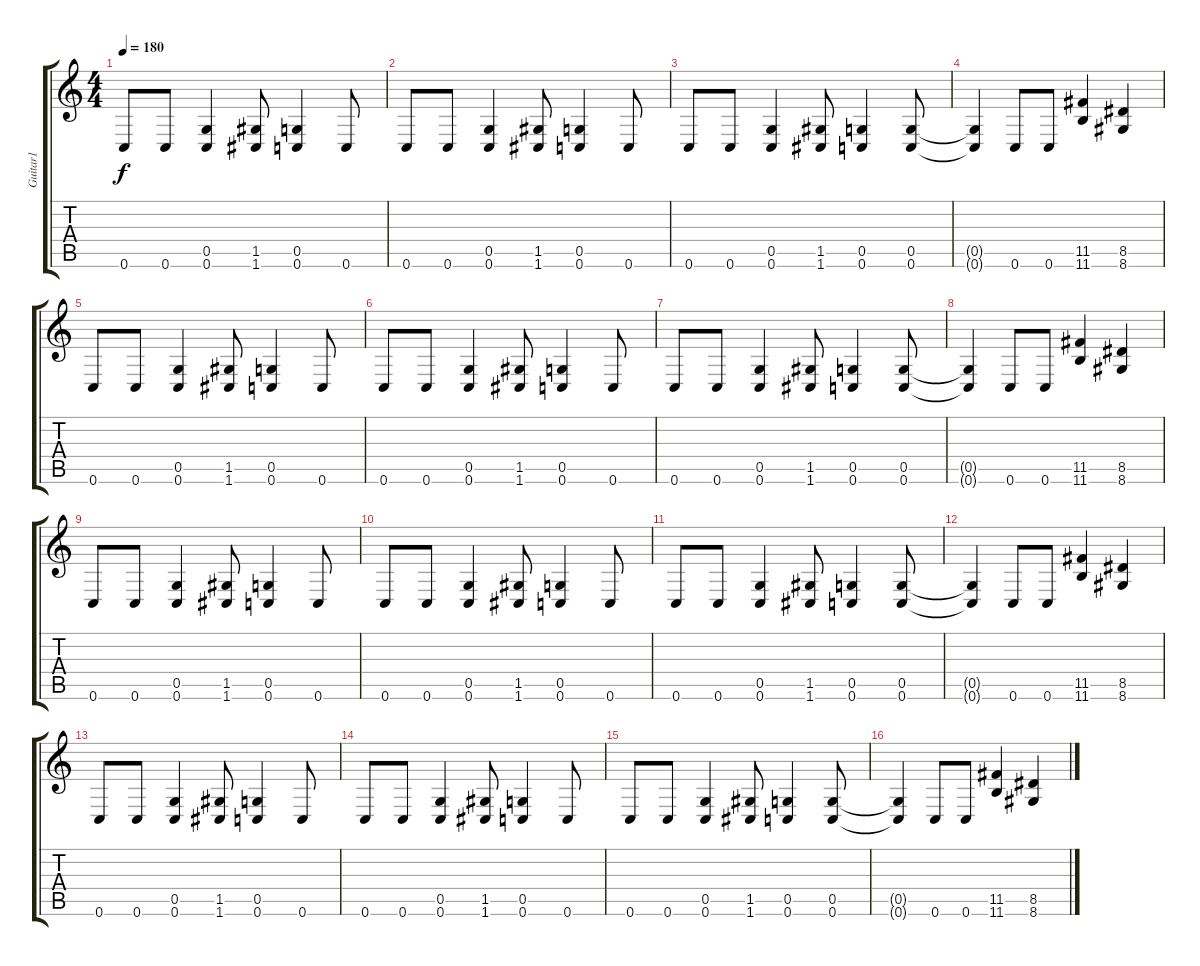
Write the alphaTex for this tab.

\track ("Guitar1" "Guitar1") {instrument distortionguitar}
\staff {score tabs}
\tuning (D4 A3 F3 C3 G2 C2) {hide}
\ts (4 4)
\tempo 180
\clef g2
\ks c
0.6.8{dy f} 0.6.8 (0.5 0.6).4 (1.5 1.6).8 (0.5 0.6).4 0.6.8 |
0.6.8 0.6.8 (0.5 0.6).4 (1.5 1.6).8 (0.5 0.6).4 0.6.8 |
0.6.8 0.6.8 (0.5 0.6).4 (1.5 1.6).8 (0.5 0.6).4 (0.5 0.6).8 |
(0.5{t} 0.6{t}).4 0.6.8 0.6.8 (11.5 11.6).4 (8.5 8.6).4 |
0.6.8 0.6.8 (0.5 0.6).4 (1.5 1.6).8 (0.5 0.6).4 0.6.8 |
0.6.8 0.6.8 (0.5 0.6).4 (1.5 1.6).8 (0.5 0.6).4 0.6.8 |
0.6.8 0.6.8 (0.5 0.6).4 (1.5 1.6).8 (0.5 0.6).4 (0.5 0.6).8 |
(0.5{t} 0.6{t}).4 0.6.8 0.6.8 (11.5 11.6).4 (8.5 8.6).4 |
0.6.8 0.6.8 (0.5 0.6).4 (1.5 1.6).8 (0.5 0.6).4 0.6.8 |
0.6.8 0.6.8 (0.5 0.6).4 (1.5 1.6).8 (0.5 0.6).4 0.6.8 |
0.6.8 0.6.8 (0.5 0.6).4 (1.5 1.6).8 (0.5 0.6).4 (0.5 0.6).8 |
(0.5{t} 0.6{t}).4 0.6.8 0.6.8 (11.5 11.6).4 (8.5 8.6).4 |
0.6.8 0.6.8 (0.5 0.6).4 (1.5 1.6).8 (0.5 0.6).4 0.6.8 |
0.6.8 0.6.8 (0.5 0.6).4 (1.5 1.6).8 (0.5 0.6).4 0.6.8 |
0.6.8 0.6.8 (0.5 0.6).4 (1.5 1.6).8 (0.5 0.6).4 (0.5 0.6).8 |
(0.5{t} 0.6{t}).4 0.6.8 0.6.8 (11.5 11.6).4 (8.5 8.6).4
